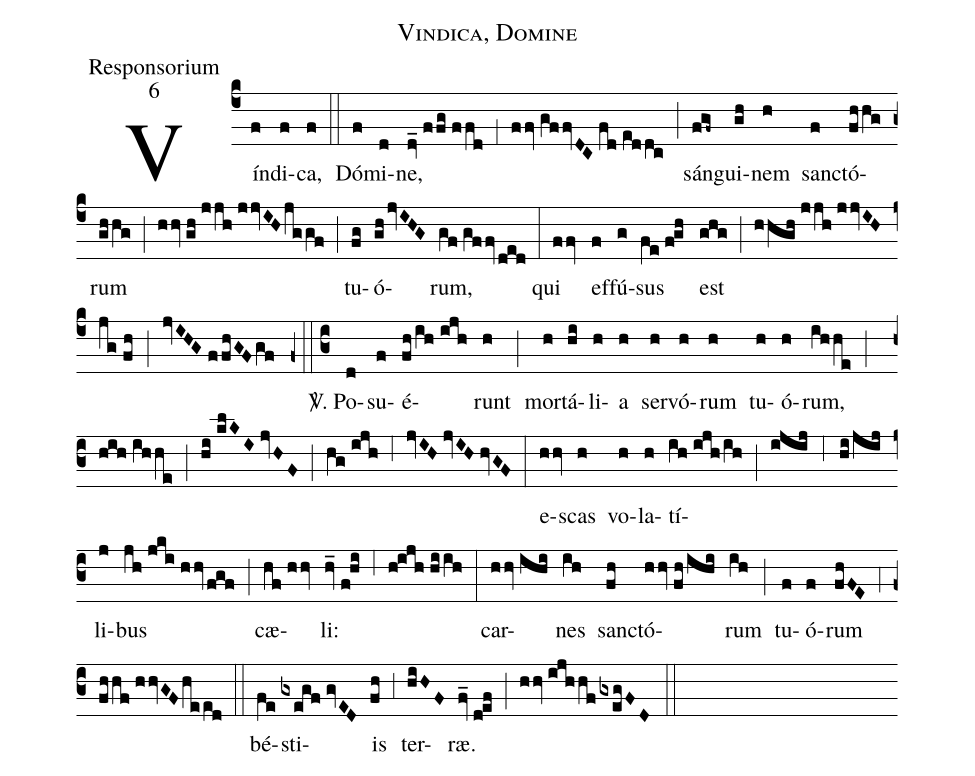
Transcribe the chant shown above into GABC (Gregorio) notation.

name:Vindica, Domine;
office-part:Responsorium;
mode:6;
%%
(c4) Vín(f)di(f)ca,(f) (::)
Dó(f)mi(d)ne,(dv_//ffg//ffd) (,1) (ffv//gffvDC//fd//eddc) (;) sán(fgf~)gui(gh)nem(h) san(f)ctó(fhhg)rum(ghhg) (;) (hhv//gh//jjh//jjvIH/jggf) (;) tu(fg)ó(gh/jvIHG)rum,(gf//gffv/ded) (:)
qui(ffv) ef(f)fú(g)sus(fe//f!gh) est(ghg) (;) (hhgh//jjh//jjvIH//jg//fh) (;) (jvIHG//ffhGF/gf)
(z0::c3) <sp>V/</sp>. Po(d)su(f)é(fh/ih//ijh)runt(h) (;) mor(h)tá(hi)li(h)a(h) ser(h)vó(h)rum(h) tu(h)ó(h)rum,(ihhe) (;) (hih//ihhe) (;) (hi//klKI//jvHF) (;) (hg//ijh) (,6) (jvIH//jvIH//hvGF) (:)
e(hhv)scas(h) vo(h)la(h)tí(ih//ijh/ih)(;)(ijij,6hi/jij)li(j)bus(jh//jki//hhv/fgf) (;) cæ(hf//hhv)li:(hv_//f!hi) (,6) (h!ijh//hiih) (:)
car(hhv//ihi)nes(ih) san(fh)ctó(hhv//fh/ihi)rum(ih) (;) tu(f)ó(f)rum(fhFE) (,4) (fhhf//hhvGF/heed) (::)
bé(fe)sti(gxegf//gvED)is(fh) (,3) ter(hiHF)ræ.(fv_//d!ef) (;) (hhv//ijhhf/gxegFD) (::)
